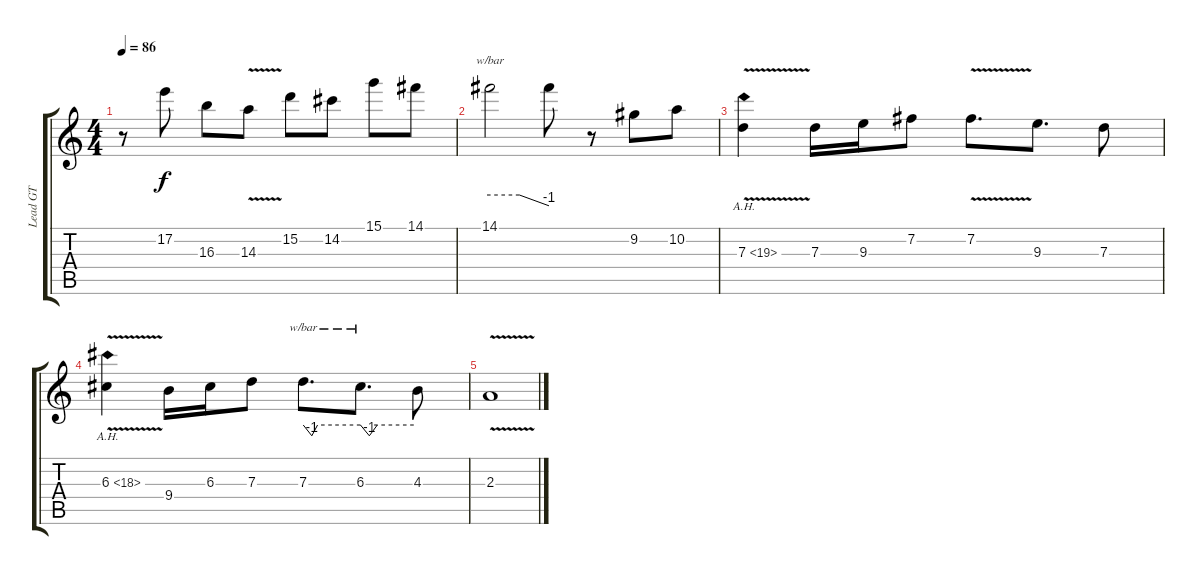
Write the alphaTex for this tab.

\track ("Lead GT" "Lead GT") {instrument distortionguitar}
\staff {score tabs}
\tuning (E4 B3 G3 D3 A2 E2) {hide}
\ts (4 4)
\tempo 86
\clef g2
\ks c
r.8{dy f} 17.2.8 16.3.8 14.3{v}.8 15.2.8 14.2.8 15.1.8 14.1.8 |
14.1.2{tbe (custom default 0 0 30 0 60 -4)} 14.1{t}.8 r.8 9.2.8 10.2.8 |
7.3{ah 12 v}.4 7.3.16 9.3.16 7.2.8 7.2{v}.8{d} 9.3.8{d} 7.3.8 |
6.3{ah 12 v}.4 9.4.16 6.3.16 7.3.8 7.3.8{d tbe (custom default 0 0 9 -4 15 0 30 0 60 0)} 6.3.8{d tbe (custom default 0 0 10 -4 19 0 60 0) txt ""} 4.3.8 |
2.3{v}.1
